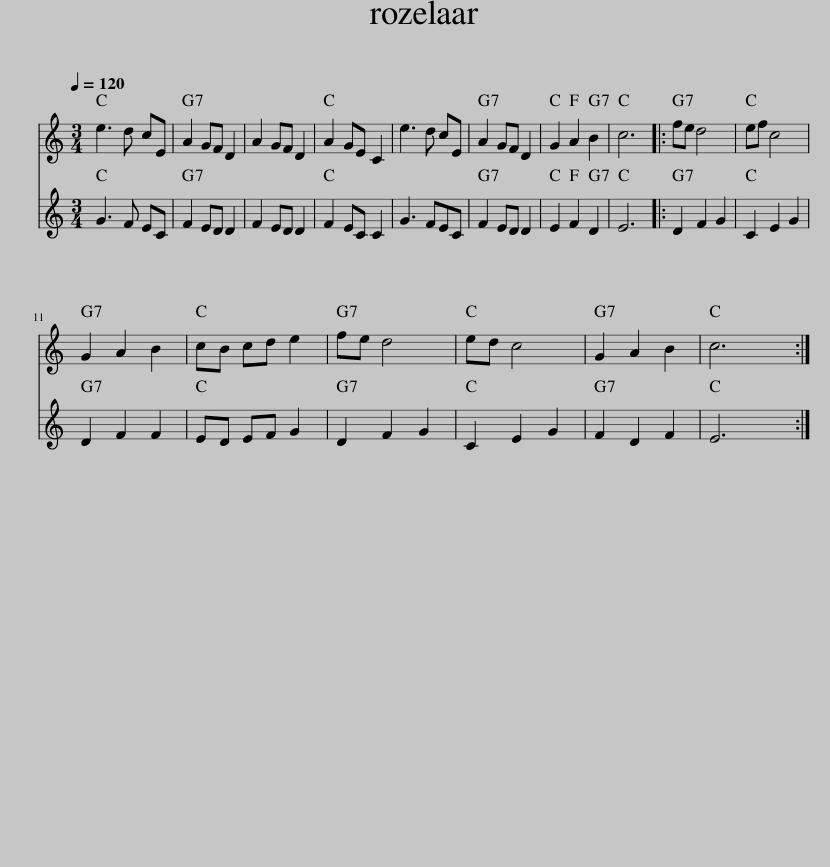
X:1
%%score 1 2
L:1/8
Q:1/4=120
M:3/4
I:linebreak $
K:C
V:1 treble
V:2 treble
V:1
 e3 d cE | A2 GF D2 | A2 GF D2 | A2 GE C2 | e3 d cE | %5
 A2 GF D2 | G2 A2 B2 | c6 |: fe d4 | ef c4 |$ %10
 G2 A2 B2 | cB cd e2 | fe d4 | ed c4 | G2 A2 B2 | %15
 c6 :| %16
V:2
 G3 F EC | F2 ED D2 | F2 ED D2 | F2 EC C2 | G3 FEC | %5
 F2 ED D2 | E2 F2 D2 | E6 |: D2 F2 G2 | C2 E2 G2 |$ %10
 D2 F2 F2 | ED EF G2 | D2 F2 G2 | C2 E2 G2 | F2 D2 F2 | %15
 E6 :| %16
